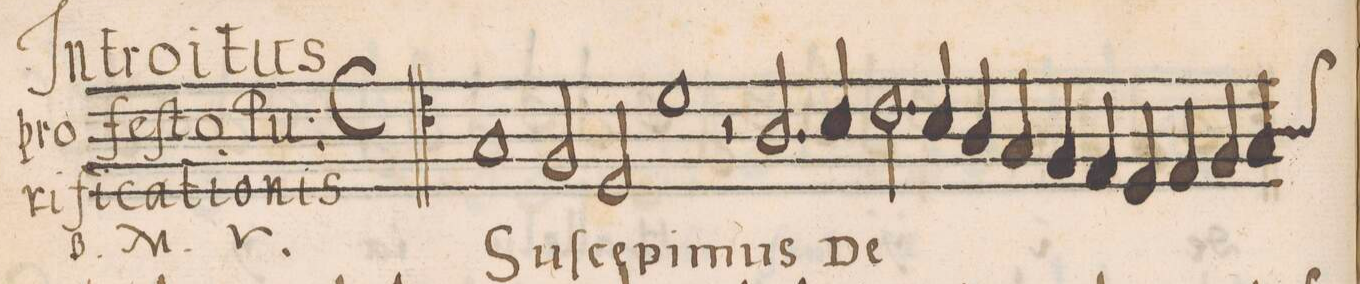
**kern	**text
*I"ALTVS	*
*clefC4	*
*k[]	*
*met(C)	*
*M2/1	*
1G/	Su-
2F/	-ſce-
2D/	-pi-
=2-	=2-
1d\	-mus
2r	.
2.A/	De-
=3-	=3-
4B/	.
2.c\	.
4B/	.
4A/	.
4G/	.
=4-	=4-
4F/	.
4E/	.
4D/	.
4E/	.
4F/	.
*custos:A	*
4G/	.
*-	*-
